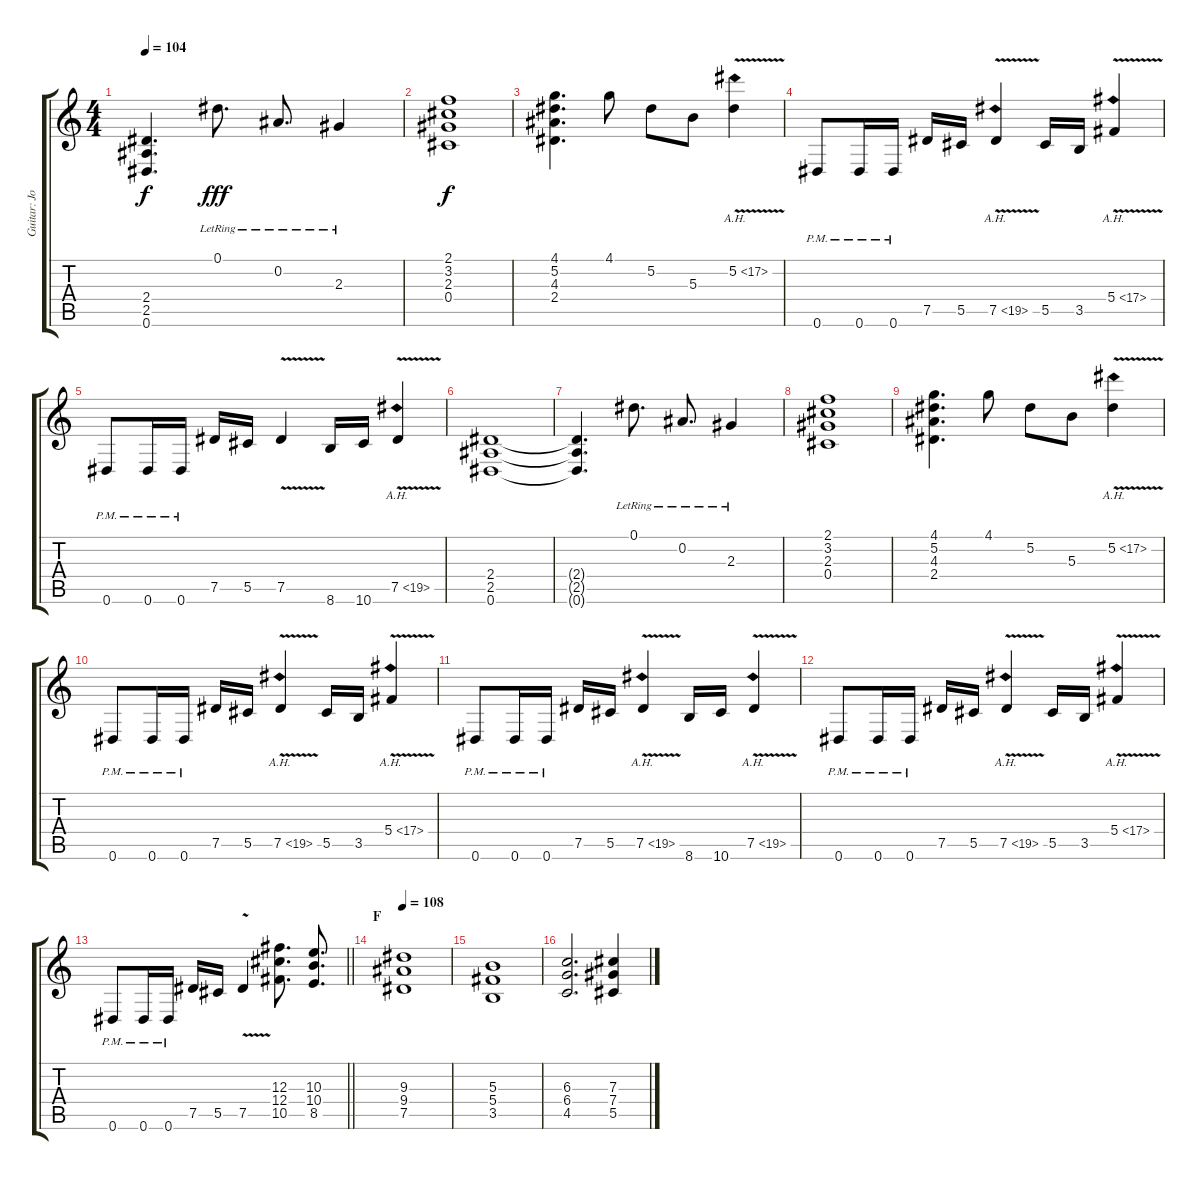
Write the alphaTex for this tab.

\track ("Guitar: Jon" "Guitar: Jo") {instrument distortionguitar}
\staff {score tabs}
\tuning (Eb4 Bb3 Gb3 Db3 Ab2 Eb2) {hide}
\ts (4 4)
\tempo 104
\clef g2
\ks c
(2.4{t} 2.5{t} 0.6{t}).4{d dy f} 0.1{lr}.8{d dy fff} 0.2{lr}.8{d} 2.3{lr}.4 |
(2.1 3.2 2.3 0.4).1{dy f} |
(4.1 5.2 4.3 2.4).4{d} 4.1.8 5.2.8 5.3.8 5.2{ah 12 v}.4 |
0.6{pm}.8 0.6{pm}.16 0.6{pm}.16 7.5.16 5.5.16 7.5{ah 12 v}.4 5.5.16 3.5.16 5.4{ah 12 v}.4 |
0.6{pm}.8 0.6{pm}.16 0.6{pm}.16 7.5.16 5.5.16 7.5{v}.4 8.6.16 10.6.16 7.5{ah 12 v}.4 |
(2.4 2.5 0.6).1 |
(2.4{t} 2.5{t} 0.6{t}).4{d} 0.1{lr}.8{d} 0.2{lr}.8{d} 2.3{lr}.4 |
(2.1 3.2 2.3 0.4).1 |
(4.1 5.2 4.3 2.4).4{d} 4.1.8 5.2.8 5.3.8 5.2{ah 12 v}.4 |
0.6{pm}.8 0.6{pm}.16 0.6{pm}.16 7.5.16 5.5.16 7.5{ah 12 v}.4 5.5.16 3.5.16 5.4{ah 12 v}.4 |
0.6{pm}.8 0.6{pm}.16 0.6{pm}.16 7.5.16 5.5.16 7.5{ah 12 v}.4 8.6.16 10.6.16 7.5{ah 12 v}.4 |
0.6{pm}.8 0.6{pm}.16 0.6{pm}.16 7.5.16 5.5.16 7.5{ah 12 v}.4 5.5.16 3.5.16 5.4{ah 12 v}.4 |
\barLineRight lightlight
0.6{pm}.8 0.6{pm}.16 0.6{pm}.16 7.5.16 5.5.16 7.5{v}.4 (12.3 12.4 10.5).8{d} (10.3 10.4 8.5).8{d} |
\section ("" "F")
\tempo 108
(9.3 9.4 7.5).1 |
(5.3 5.4 3.5).1 |
(6.3 6.4 4.5).2{d} (7.3 7.4 5.5).4
